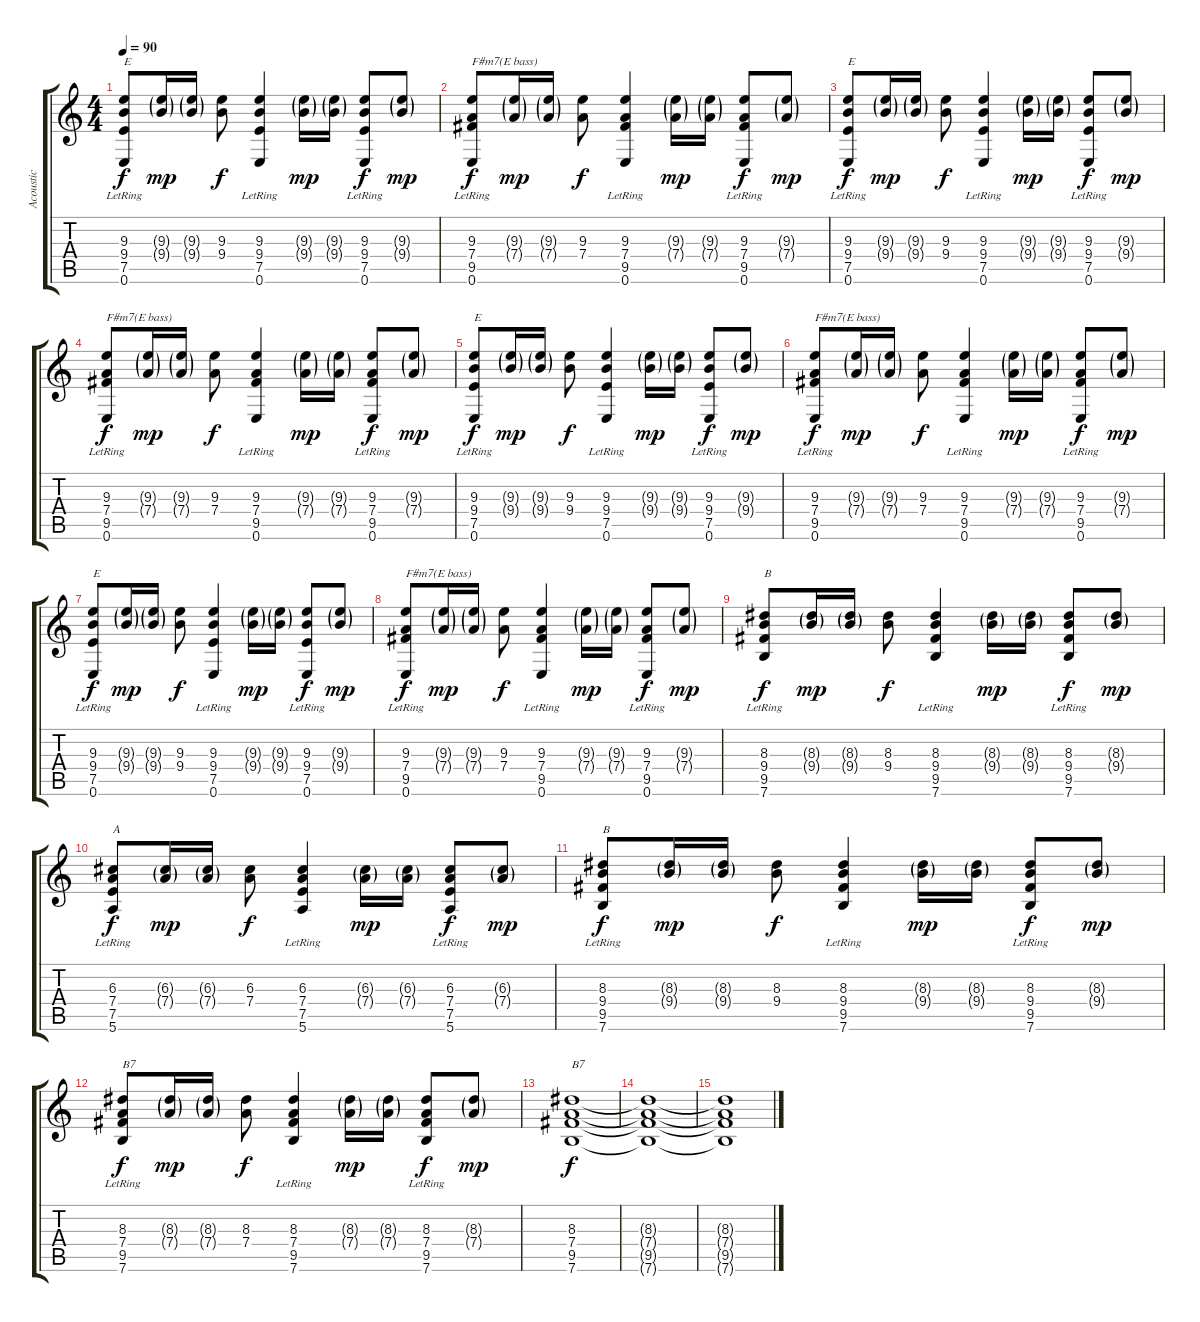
\track ("Acoustic" "Acoustic") {instrument acousticguitarsteel}
\staff {score tabs}
\tuning (E4 B3 G3 D3 A2 E2) {hide}
\ts (4 4)
\tempo 90
\clef g2
\ks c
(9.3 9.4 7.5 0.6{lr}).8{txt "E" dy f} (9.3{g} 9.4{g}).16{dy mp} (9.3{g} 9.4{g}).16 (9.3 9.4).8{dy f} (9.3 9.4 7.5 0.6{lr}).4 (9.3{g} 9.4{g}).16{dy mp} (9.3{g} 9.4{g}).16 (9.3 9.4 7.5 0.6{lr}).8{dy f} (9.3{g} 9.4{g}).8{dy mp} |
(9.3 7.4 9.5 0.6{lr}).8{txt "F#m7(E bass)" dy f} (9.3{g} 7.4{g}).16{dy mp} (9.3{g} 7.4{g}).16 (9.3 7.4).8{dy f} (9.3 7.4 9.5 0.6{lr}).4 (9.3{g} 7.4{g}).16{dy mp} (9.3{g} 7.4{g}).16 (9.3 7.4 9.5 0.6{lr}).8{dy f} (9.3{g} 7.4{g}).8{dy mp} |
(9.3 9.4 7.5 0.6{lr}).8{txt "E" dy f} (9.3{g} 9.4{g}).16{dy mp} (9.3{g} 9.4{g}).16 (9.3 9.4).8{dy f} (9.3 9.4 7.5 0.6{lr}).4 (9.3{g} 9.4{g}).16{dy mp} (9.3{g} 9.4{g}).16 (9.3 9.4 7.5 0.6{lr}).8{dy f} (9.3{g} 9.4{g}).8{dy mp} |
(9.3 7.4 9.5 0.6{lr}).8{txt "F#m7(E bass)" dy f} (9.3{g} 7.4{g}).16{dy mp} (9.3{g} 7.4{g}).16 (9.3 7.4).8{dy f} (9.3 7.4 9.5 0.6{lr}).4 (9.3{g} 7.4{g}).16{dy mp} (9.3{g} 7.4{g}).16 (9.3 7.4 9.5 0.6{lr}).8{dy f} (9.3{g} 7.4{g}).8{dy mp} |
(9.3 9.4 7.5 0.6{lr}).8{txt "E" dy f} (9.3{g} 9.4{g}).16{dy mp} (9.3{g} 9.4{g}).16 (9.3 9.4).8{dy f} (9.3 9.4 7.5 0.6{lr}).4 (9.3{g} 9.4{g}).16{dy mp} (9.3{g} 9.4{g}).16 (9.3 9.4 7.5 0.6{lr}).8{dy f} (9.3{g} 9.4{g}).8{dy mp} |
(9.3 7.4 9.5 0.6{lr}).8{txt "F#m7(E bass)" dy f} (9.3{g} 7.4{g}).16{dy mp} (9.3{g} 7.4{g}).16 (9.3 7.4).8{dy f} (9.3 7.4 9.5 0.6{lr}).4 (9.3{g} 7.4{g}).16{dy mp} (9.3{g} 7.4{g}).16 (9.3 7.4 9.5 0.6{lr}).8{dy f} (9.3{g} 7.4{g}).8{dy mp} |
(9.3 9.4 7.5 0.6{lr}).8{txt "E" dy f} (9.3{g} 9.4{g}).16{dy mp} (9.3{g} 9.4{g}).16 (9.3 9.4).8{dy f} (9.3 9.4 7.5 0.6{lr}).4 (9.3{g} 9.4{g}).16{dy mp} (9.3{g} 9.4{g}).16 (9.3 9.4 7.5 0.6{lr}).8{dy f} (9.3{g} 9.4{g}).8{dy mp} |
(9.3 7.4 9.5 0.6{lr}).8{txt "F#m7(E bass)" dy f} (9.3{g} 7.4{g}).16{dy mp} (9.3{g} 7.4{g}).16 (9.3 7.4).8{dy f} (9.3 7.4 9.5 0.6{lr}).4 (9.3{g} 7.4{g}).16{dy mp} (9.3{g} 7.4{g}).16 (9.3 7.4 9.5 0.6{lr}).8{dy f} (9.3{g} 7.4{g}).8{dy mp} |
(8.3 9.4 9.5 7.6{lr}).8{txt "B" dy f} (8.3{g} 9.4{g}).16{dy mp} (8.3{g} 9.4{g}).16 (8.3 9.4).8{dy f} (8.3 9.4 9.5 7.6{lr}).4 (8.3{g} 9.4{g}).16{dy mp} (8.3{g} 9.4{g}).16 (8.3 9.4 9.5 7.6{lr}).8{dy f} (8.3{g} 9.4{g}).8{dy mp} |
(6.3 7.4 7.5 5.6{lr}).8{txt "A" dy f} (6.3{g} 7.4{g}).16{dy mp} (6.3{g} 7.4{g}).16 (6.3 7.4).8{dy f} (6.3 7.4 7.5 5.6{lr}).4 (6.3{g} 7.4{g}).16{dy mp} (6.3{g} 7.4{g}).16 (6.3 7.4 7.5 5.6{lr}).8{dy f} (6.3{g} 7.4{g}).8{dy mp} |
(8.3 9.4 9.5 7.6{lr}).8{txt "B" dy f} (8.3{g} 9.4{g}).16{dy mp} (8.3{g} 9.4{g}).16 (8.3 9.4).8{dy f} (8.3 9.4 9.5 7.6{lr}).4 (8.3{g} 9.4{g}).16{dy mp} (8.3{g} 9.4{g}).16 (8.3 9.4 9.5 7.6{lr}).8{dy f} (8.3{g} 9.4{g}).8{dy mp} |
(8.3 7.4 9.5 7.6{lr}).8{txt "B7" dy f} (8.3{g} 7.4{g}).16{dy mp} (8.3{g} 7.4{g}).16 (8.3 7.4).8{dy f} (8.3 7.4 9.5 7.6{lr}).4 (8.3{g} 7.4{g}).16{dy mp} (8.3{g} 7.4{g}).16 (8.3 7.4 9.5 7.6{lr}).8{dy f} (8.3{g} 7.4{g}).8{dy mp} |
(8.3 7.4 9.5 7.6).1{txt "B7" dy f} |
(8.3{t} 7.4{t} 9.5{t} 7.6{t}).1 |
(8.3{t} 7.4{t} 9.5{t} 7.6{t}).1
